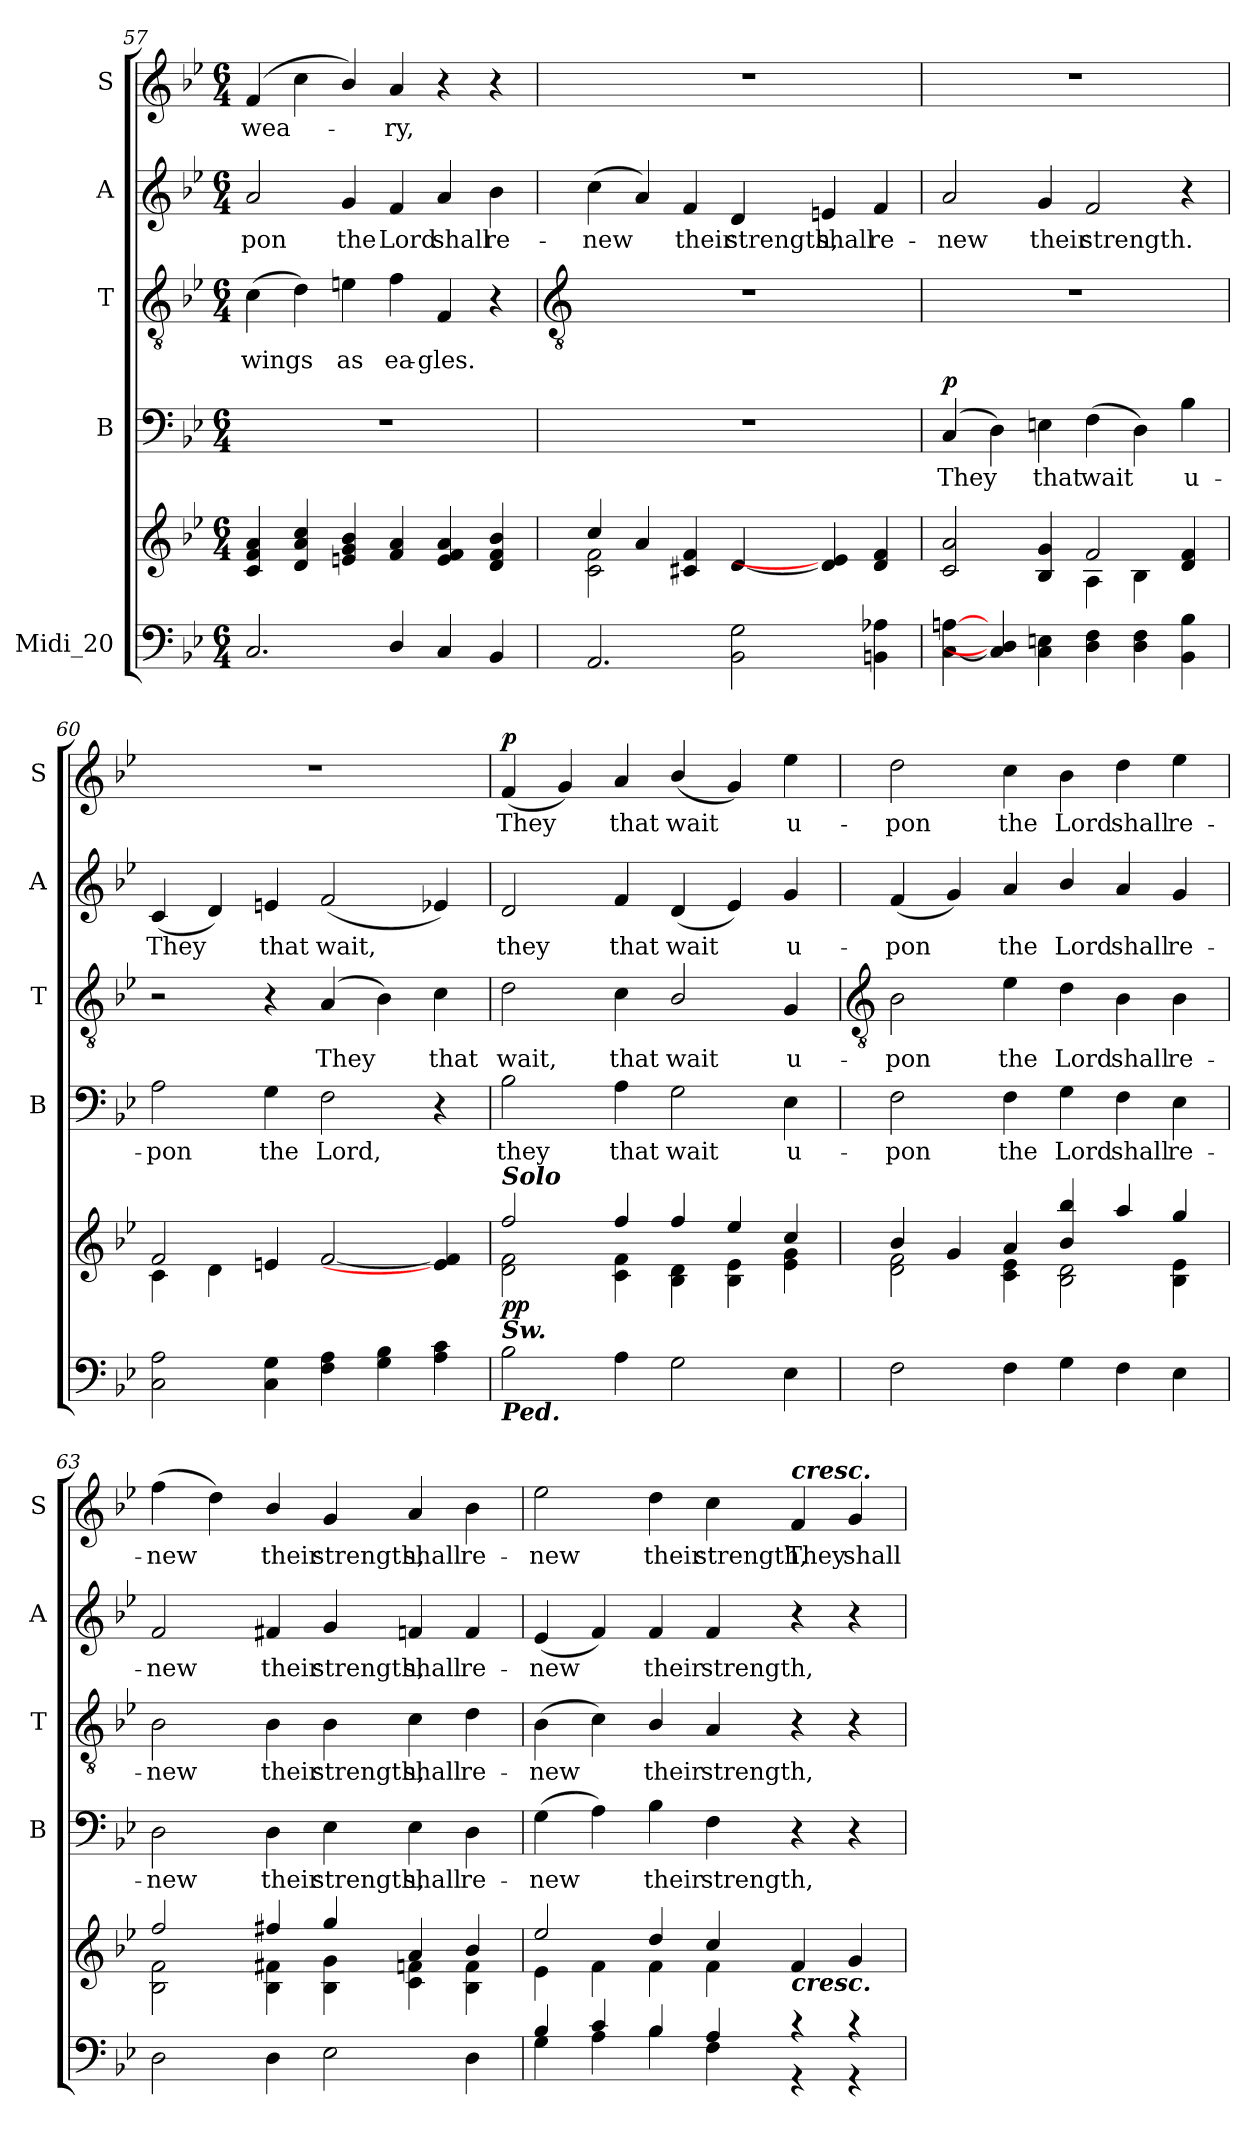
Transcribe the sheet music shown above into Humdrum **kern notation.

**kern	**kern	**dynam	**kern	**text	**dynam	**kern	**text	**kern	**text	**kern	**text	**dynam
*part5	*part5	*part5	*part4	*part4	*part4	*part3	*part3	*part2	*part2	*part1	*part1	*part1
*staff6	*staff5	*staff5/6	*staff4	*staff4	*staff4	*staff3	*staff3	*staff2	*staff2	*staff1	*staff1	*staff1
*I"Midi_20	*	*	*I"B	*	*	*I"T	*	*I"A	*	*I"S	*	*
*	*	*	*I'B	*	*	*I'T	*	*I'A	*	*I'S	*	*
*clefF4	*clefG2	*	*clefF4	*	*	*clefGv2	*	*clefG2	*	*clefG2	*	*
*k[b-e-]	*k[b-e-]	*	*k[b-e-]	*	*	*k[b-e-]	*	*k[b-e-]	*	*k[b-e-]	*	*
*B-:	*B-:	*	*B-:	*	*	*B-:	*	*B-:	*	*B-:	*	*
*M6/4	*M6/4	*	*M6/4	*	*	*M6/4	*	*M6/4	*	*M6/4	*	*
=57	=57	=57	=57	=57	=57	=57	=57	=57	=57	=57	=57	=57
*	*^	*	*	*	*	*	*	*	*	*	*	*
!	!	!LO:N:vis=1	!	!LO:N:vis=1	!	!	!	!LO:LY:b	!	!LO:LY:b	!	!LO:LY:b	!
2.C	4c/ 4f/ 4a/	1.ryy	.	1.r	.	.	(>4c	wings	2a	-pon	(>4f	wea-	.
.	4d/ 4a/ 4cc/	.	.	.	.	.	4d)	.	.	.	4cc	.	.
!	!	!	!	!	!	!	!	!LO:LY:b	!	!LO:LY:b	!	!	!
.	4en/ 4g/ 4b-/	.	.	.	.	.	4en	as	4g	the	4b-/)	.	.
!	!	!	!	!	!	!	!	!LO:LY:b	!	!LO:LY:b	!	!LO:LY:b	!
4D/	4f/ 4a/	.	.	.	.	.	4f	ea-	4f	Lord	4a	ry,	.
!	!	!	!	!	!	!	!	!LO:LY:b	!	!LO:LY:b	!	!	!
4C	4e/ 4f/ 4a/	.	.	.	.	.	4F	-gles.	4a	shall	4r	.	.
!	!	!	!	!	!	!	!	!	!	!LO:LY:b	!	!	!
4BB-	4d/ 4f/ 4b-/	.	.	.	.	.	4r	.	4b-	re-	4r	.	.
!!LO:LB:g=z
=58	=58	=58	=58	=58	=58	=58	=58	=58	=58	=58	=58	=58	=58
*	*	*	*	*	*	*	*clefGv2	*	*	*	*	*	*
!	!	!	!	!LO:N:vis=1	!	!	!LO:N:vis=1	!	!	!LO:LY:b	!LO:N:vis=1	!	!
2.AA	4cc/	2c\ 2f\	.	1.r	.	.	1.r	.	(<4cc	-new	1.r	.	.
.	4a/	.	.	.	.	.	.	.	4a)	.	.	.	.
!	!	!	!	!	!	!	!	!	!	!LO:LY:b	!	!	!
.	4c#X/ 4f/	1ryy	.	.	.	.	.	.	4f	their	.	.	.
!	!	!	!	!	!	!	!	!	!	!LO:LY:b	!	!	!
2BB- 2G	[4d/	.	.	.	.	.	.	.	4d	strength,	.	.	.
!	!	!	!	!	!	!	!	!	!	!LO:LY:b	!	!	!
.	4d/] 4e/]	.	.	.	.	.	.	.	4en	shall	.	.	.
!	!	!	!	!	!	!	!	!	!	!LO:LY:b	!	!	!
4BBn 4A-X	4d/ 4f/	.	.	.	.	.	.	.	4f	re-	.	.	.
=59	=59	=59	=59	=59	=59	=59	=59	=59	=59	=59	=59	=59	=59
!	!	!	!	!	!LO:LY:b	!LO:DY:b	!LO:N:vis=1	!	!	!LO:LY:b	!LO:N:vis=1	!	!
[4C [4An	2c/ 2a/	2.ryy	.	(<4C	They	p	1.r	.	2a	-new	1.r	.	.
4C] 4D]	.	.	.	4D)	.	.	.	.	.	.	.	.	.
!	!	!	!	!	!LO:LY:b	!	!	!	!	!LO:LY:b	!	!	!
4C 4En	4B-/ 4g/	.	.	4En	that	.	.	.	4g	their	.	.	.
!	!	!	!	!	!LO:LY:b	!	!	!	!	!LO:LY:b	!	!	!
4D 4F	2f/	4A\	.	(>4F	wait	.	.	.	2f	strength.	.	.	.
4D 4F	.	4B-\	.	4D)	.	.	.	.	.	.	.	.	.
!	!	!	!	!	!LO:LY:b	!	!	!	!	!	!	!	!
4BB- 4B-	4d/ 4f/	4ryy	.	4B-	u-	.	.	.	4r	.	.	.	.
=60	=60	=60	=60	=60	=60	=60	=60	=60	=60	=60	=60	=60	=60
!	!	!	!	!	!LO:LY:b	!	!	!	!	!LO:LY:b	!LO:N:vis=1	!	!
2C 2A	2f/	4c\	.	2A	-pon	.	2r	.	(<4c	They	1.r	.	.
.	.	4d\	.	.	.	.	.	.	4d)	.	.	.	.
!	!	!	!	!	!LO:LY:b	!	!	!	!	!LO:LY:b	!	!	!
4C 4G	4en/	1ryy	.	4G	the	.	4r	.	4en	that	.	.	.
!	!	!	!	!	!LO:LY:b	!	!	!LO:LY:b	!	!LO:LY:b	!	!	!
4F 4A	[2f/	.	.	2F	Lord,	.	(<4A	They	(<2f	wait,	.	.	.
4G 4B-	.	.	.	.	.	.	4B-)	.	.	.	.	.	.
!	!	!	!	!	!	!	!	!LO:LY:b	!	!	!	!	!
4A 4c	4e-/] 4f/]	.	.	4r	.	.	4c	that	4e-X)	.	.	.	.
=61	=61	=61	=61	=61	=61	=61	=61	=61	=61	=61	=61	=61	=61
!	!LO:TX:a:Bi:t=Solo	!	!	!	!	!	!	!	!	!	!	!	!
!	!LO:TX:b:Bi:t=Sw.	!	!	!	!	!	!	!	!	!	!	!	!
!LO:TX:b:Bi:t=Ped.	!	!	!	!	!	!	!	!	!	!	!	!	!
!	!	!	!LO:DY:b	!	!LO:LY:b	!	!	!LO:LY:b	!	!LO:LY:b	!	!LO:LY:b	!LO:DY:b
2B-	2ff/	2d\ 2f\	pp	2B-	they	.	2d	wait,	2d	they	(<4f	They	p
.	.	.	.	.	.	.	.	.	.	.	4g)	.	.
!	!	!	!	!	!LO:LY:b	!	!	!LO:LY:b	!	!LO:LY:b	!	!LO:LY:b	!
4A	4ff/	4c\ 4f\	.	4A	that	.	4c	that	4f	that	4a	that	.
!	!	!	!	!	!LO:LY:b	!	!	!LO:LY:b	!	!LO:LY:b	!	!LO:LY:b	!
2G	4ff/	4B-\ 4d\	.	2G	wait	.	2B-/	wait	(<4d	wait	(<4b-/	wait	.
.	4ee-/	4B-\ 4e-\	.	.	.	.	.	.	4e-)	.	4g)	.	.
!	!	!	!	!	!LO:LY:b	!	!	!LO:LY:b	!	!LO:LY:b	!	!LO:LY:b	!
4E-	4cc/	4e-\ 4g\	.	4E-	u-	.	4G	u-	4g	u-	4ee-	u-	.
!!LO:LB:g=z
=62	=62	=62	=62	=62	=62	=62	=62	=62	=62	=62	=62	=62	=62
*	*	*	*	*	*	*	*clefGv2	*	*	*	*	*	*
!LO:N:vis=1	!	!	!	!	!LO:LY:b	!	!	!LO:LY:b	!	!LO:LY:b	!	!LO:LY:b	!
*^	*	*	*	*	*	*	*	*	*	*	*	*	*
1.ryy	2F\	4b-/	2d\ 2f\	.	2F	-pon	.	2B-	-pon	(<4f	-pon	2dd	-pon	.
.	.	4g/	.	.	.	.	.	.	.	4g)	.	.	.	.
!	!	!	!	!	!	!LO:LY:b	!	!	!LO:LY:b	!	!LO:LY:b	!	!LO:LY:b	!
.	4F\	4a/	4c\ 4e-\	.	4F	the	.	4e-	the	4a	the	4cc	the	.
!	!	!	!	!	!	!LO:LY:b	!	!	!LO:LY:b	!	!LO:LY:b	!	!LO:LY:b	!
.	4G\	4b-/ 4bb-/	2B-\ 2d\	.	4G	Lord	.	4d	Lord	4b-/	Lord	4b-	Lord	.
!	!	!	!	!	!	!LO:LY:b	!	!	!LO:LY:b	!	!LO:LY:b	!	!LO:LY:b	!
.	4F\	4aa/	.	.	4F	shall	.	4B-	shall	4a	shall	4dd	shall	.
!	!	!	!	!	!	!LO:LY:b	!	!	!LO:LY:b	!	!LO:LY:b	!	!LO:LY:b	!
.	4E-\	4gg/	4B-\ 4e-\	.	4E-	re-	.	4B-	re-	4g	re-	4ee-	re-	.
=63	=63	=63	=63	=63	=63	=63	=63	=63	=63	=63	=63	=63	=63	=63
!	!	!	!	!	!	!LO:LY:b	!	!	!LO:LY:b	!	!LO:LY:b	!	!LO:LY:b	!
1.ryy	2D\	2ff/	2B-\ 2f\	.	2D	-new	.	2B-	-new	2f	-new	(>4ff	-new	.
.	.	.	.	.	.	.	.	.	.	.	.	4dd)	.	.
!	!	!	!	!	!	!LO:LY:b	!	!	!LO:LY:b	!	!LO:LY:b	!	!LO:LY:b	!
.	4D\	4ff#X/	4B-\ 4f#X\	.	4D	their	.	4B-	their	4f#X	their	4b-/	their	.
!	!	!	!	!	!	!LO:LY:b	!	!	!LO:LY:b	!	!LO:LY:b	!	!LO:LY:b	!
.	2E-\	4gg/	4B-\ 4g\	.	4E-	strength,	.	4B-	strength,	4g	strength,	4g	strength,	.
!	!	!	!	!	!	!LO:LY:b	!	!	!LO:LY:b	!	!LO:LY:b	!	!LO:LY:b	!
.	.	4a/	4c\ 4fn\	.	4E-	shall	.	4c	shall	4fn	shall	4a	shall	.
!	!	!	!	!	!	!LO:LY:b	!	!	!LO:LY:b	!	!LO:LY:b	!	!LO:LY:b	!
.	4D\	4b-/	4B-\ 4f\	.	4D	re-	.	4d	re-	4f	re-	4b-	re-	.
=64	=64	=64	=64	=64	=64	=64	=64	=64	=64	=64	=64	=64	=64	=64
!	!	!	!	!	!	!LO:LY:b	!	!	!LO:LY:b	!	!LO:LY:b	!	!LO:LY:b	!
4B-/	4G\	2ee-/	4e-\	.	(>4G	-new	.	(>4B-	-new	(<4e-	-new	2ee-	-new	.
4c/	4A\	.	4f\	.	4A)	.	.	4c)	.	4f)	.	.	.	.
!	!	!	!	!	!	!LO:LY:b	!	!	!LO:LY:b	!	!LO:LY:b	!	!LO:LY:b	!
4B-/	4B-\	4dd/	4f\	.	4B-\	their	.	4B-/	their	4f	their	4dd	their	.
!	!	!	!	!	!	!LO:LY:b	!	!	!LO:LY:b	!	!LO:LY:b	!	!LO:LY:b	!
4A/	4F\	4cc/	4f\	.	4F	strength,	.	4A	strength,	4f	strength,	4cc	strength,	.
!	!	!	!	!	!	!	!	!	!	!	!	!LO:TX:a:Bi:t=cresc.	!	!
!	!	!LO:TX:b:Bi:t=cresc.	!	!	!	!	!	!	!	!	!	!	!	!
!	!	!	!	!	!	!	!	!	!	!	!	!	!LO:LY:b	!
4r	4r	4f/	4ryy	.	4r	.	.	4r	.	4r	.	4f	They	.
!	!	!	!	!	!	!	!	!	!	!	!	!	!LO:LY:b	!
4r	4r	4g/	4ryy	.	4r	.	.	4r	.	4r	.	4g	shall	.
*v	*v	*	*	*	*	*	*	*	*	*	*	*	*	*
*	*v	*v	*	*	*	*	*	*	*	*	*	*	*
=	=	=	=	=	=	=	=	=	=	=	=	=
*-	*-	*-	*-	*-	*-	*-	*-	*-	*-	*-	*-	*-
